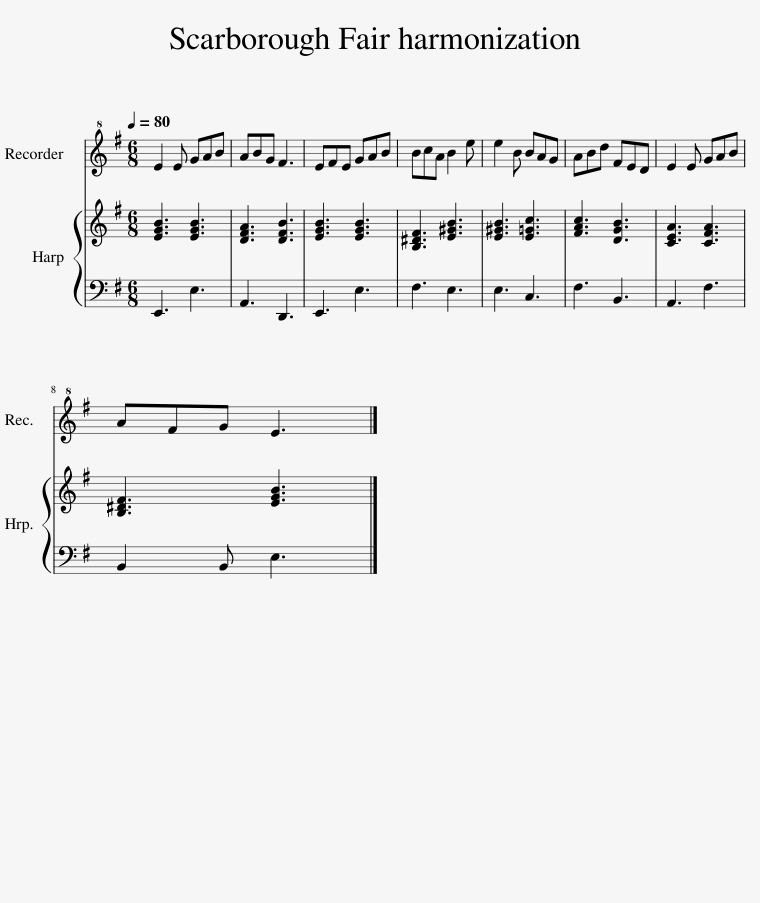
X:1
%%score 1 { 2 | 3 }
L:1/8
Q:1/4=80
M:6/8
I:linebreak $
K:G
V:1 treble+8
V:2 treble
V:3 bass
V:1
 E2 E GAB | ABG F3 | EFE GAB | BcA B2 e | e2 B BAG | %5
 ABd FED | E2 E GAB |$ AFG E3 |] %8
V:2
 [EGB]3 [EGB]3 | [DFA]3 [DFB]3 | [EGB]3 [EGB]3 | [B,^DF]3 [E^GB]3 | [E^GB]3 [E=Gc]3 | %5
 [FAc]3 [DGB]3 | [CEA]3 [CFA]3 |$ [B,^DF]3 [EGB]3 |] %8
V:3
 E,,3 E,3 | A,,3 D,,3 | E,,3 E,3 | F,3 E,3 | E,3 C,3 | %5
 F,3 B,,3 | A,,3 F,3 |$ B,,2 B,, E,3 |] %8
